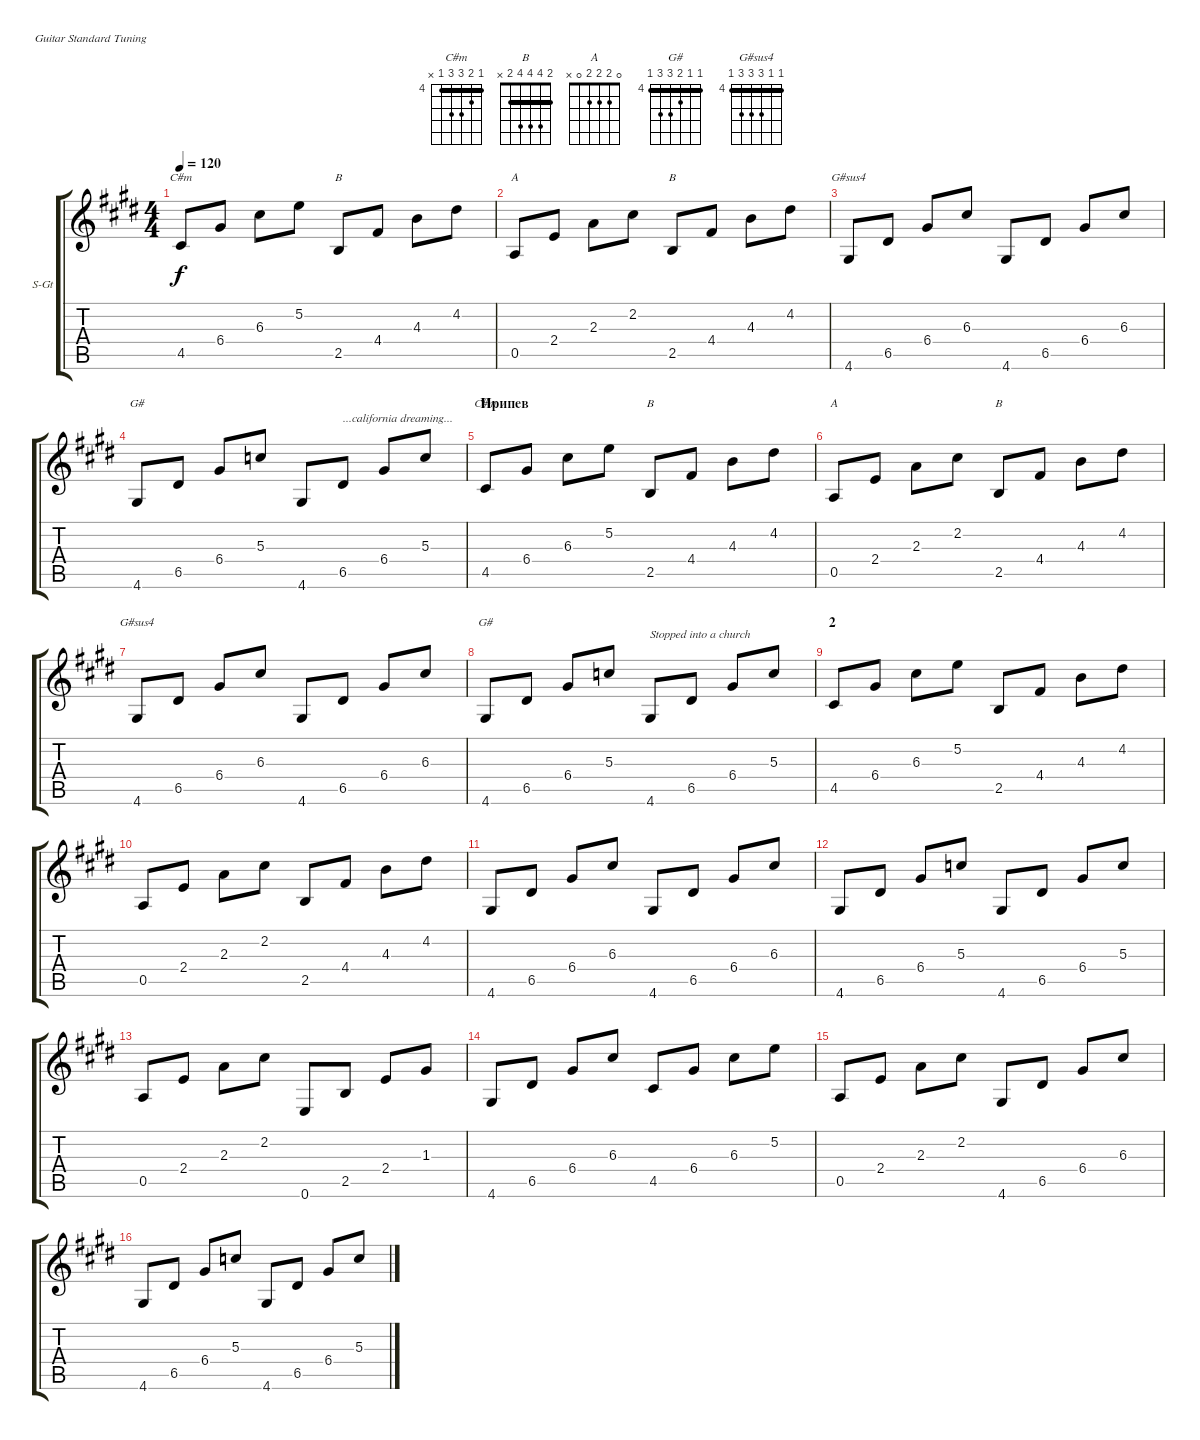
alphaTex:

\defaultSystemsLayout 4
\bracketExtendMode groupsimilarinstruments
\firstSystemTrackNameOrientation horizontal
\otherSystemsTrackNameOrientation horizontal
\track ("Steel Guitar" "S-Gt") {instrument acousticguitarsteel}
\staff {score tabs}
\tuning (E4 B3 G3 D3 A2 E2)
\chord ("C#m" 4 5 6 6 4 x) {firstfret 4 barre 4}
\chord ("B" 2 4 4 4 2 x) {barre 2}
\chord ("A" 0 2 2 2 0 x)
\chord ("G#" 4 4 5 6 6 4) {firstfret 4 barre (4 4)}
\chord ("G#sus4" 4 4 6 6 6 4) {firstfret 4 barre (4 4)}
\ts (4 4)
\tempo 120
\clef g2
\ks c#minor
4.5.8{ch "C#m" dy f} 6.4.8 6.3.8 5.2.8 2.5.8{ch "B"} 4.4.8 4.3.8 4.2.8 |
0.5.8{ch "A"} 2.4.8 2.3.8 2.2.8 2.5.8{ch "B"} 4.4.8 4.3.8 4.2.8 |
4.6.8{ch "G#sus4"} 6.5.8 6.4.8 6.3.8 4.6.8 6.5.8 6.4.8 6.3.8 |
4.6.8{ch "G#"} 6.5.8 6.4.8 5.3.8 4.6.8 6.5.8{txt "...california dreaming..."} 6.4.8 5.3.8 |
\section ("" "Припев")
4.5.8{ch "C#m"} 6.4.8 6.3.8 5.2.8 2.5.8{ch "B"} 4.4.8 4.3.8 4.2.8 |
0.5.8{ch "A"} 2.4.8 2.3.8 2.2.8 2.5.8{ch "B"} 4.4.8 4.3.8 4.2.8 |
4.6.8{ch "G#sus4"} 6.5.8 6.4.8 6.3.8 4.6.8 6.5.8 6.4.8 6.3.8 |
4.6.8{ch "G#"} 6.5.8 6.4.8 5.3.8 4.6.8{txt "Stopped into a church"} 6.5.8 6.4.8 5.3.8 |
\section ("" "2")
4.5.8 6.4.8 6.3.8 5.2.8 2.5.8 4.4.8 4.3.8 4.2.8 |
0.5.8 2.4.8 2.3.8 2.2.8 2.5.8 4.4.8 4.3.8 4.2.8 |
4.6.8 6.5.8 6.4.8 6.3.8 4.6.8 6.5.8 6.4.8 6.3.8 |
4.6.8 6.5.8 6.4.8 5.3.8 4.6.8 6.5.8 6.4.8 5.3.8 |
0.5.8 2.4.8 2.3.8 2.2.8 0.6.8 2.5.8 2.4.8 1.3.8 |
4.6.8 6.5.8 6.4.8 6.3.8 4.5.8 6.4.8 6.3.8 5.2.8 |
0.5.8 2.4.8 2.3.8 2.2.8 4.6.8 6.5.8 6.4.8 6.3.8 |
4.6.8 6.5.8 6.4.8 5.3.8 4.6.8 6.5.8 6.4.8 5.3.8
